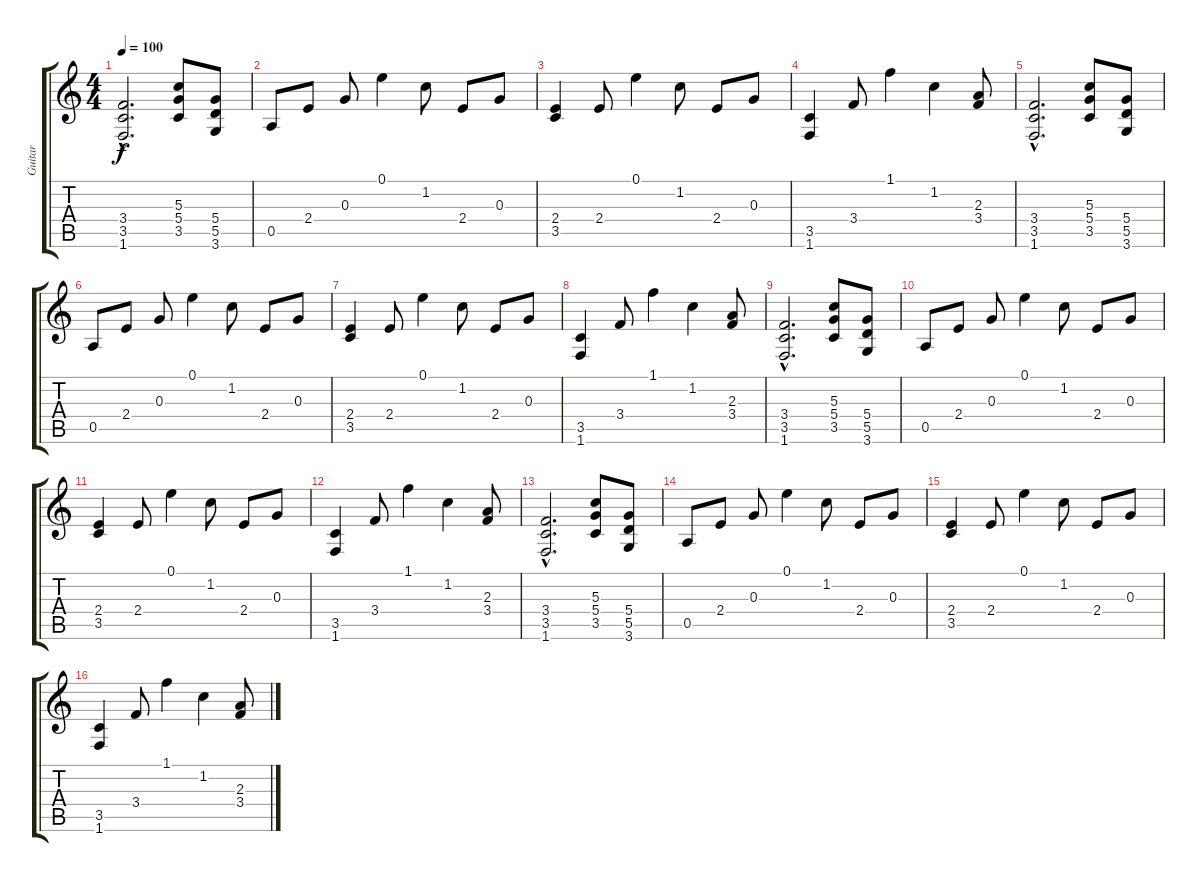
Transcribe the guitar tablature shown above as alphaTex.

\track ("Guitar" "Guitar") {instrument electricguitarclean}
\staff {score tabs}
\tuning (E4 B3 G3 D3 A2 E2) {hide}
\ts (4 4)
\tempo 100
\clef g2
\ks c
(3.4{hac} 3.5{hac} 1.6{hac}).2{d dy f} (5.3 5.4 3.5).8{volume 11} (5.4 5.5 3.6).8 |
0.5.8 2.4.8 0.3.8 0.1.4 1.2.8 2.4.8 0.3.8 |
(2.4 3.5).4 2.4.8 0.1.4 1.2.8 2.4.8 0.3.8 |
(3.5 1.6).4 3.4.8 1.1.4 1.2.4 (2.3 3.4).8 |
(3.4{hac} 3.5{hac} 1.6{hac}).2{d} (5.3 5.4 3.5).8 (5.4 5.5 3.6).8 |
0.5.8 2.4.8 0.3.8 0.1.4 1.2.8 2.4.8 0.3.8 |
(2.4 3.5).4 2.4.8 0.1.4 1.2.8 2.4.8 0.3.8 |
(3.5 1.6).4 3.4.8 1.1.4 1.2.4 (2.3 3.4).8 |
(3.4{hac} 3.5{hac} 1.6{hac}).2{d} (5.3 5.4 3.5).8 (5.4 5.5 3.6).8 |
0.5.8{volume 16} 2.4.8 0.3.8 0.1.4 1.2.8 2.4.8 0.3.8 |
(2.4 3.5).4 2.4.8 0.1.4 1.2.8 2.4.8 0.3.8 |
(3.5 1.6).4 3.4.8 1.1.4 1.2.4 (2.3 3.4).8 |
(3.4{hac} 3.5{hac} 1.6{hac}).2{d} (5.3 5.4 3.5).8 (5.4 5.5 3.6).8 |
0.5.8 2.4.8 0.3.8 0.1.4 1.2.8 2.4.8 0.3.8 |
(2.4 3.5).4 2.4.8 0.1.4 1.2.8 2.4.8 0.3.8 |
(3.5 1.6).4 3.4.8 1.1.4 1.2.4 (2.3 3.4).8
